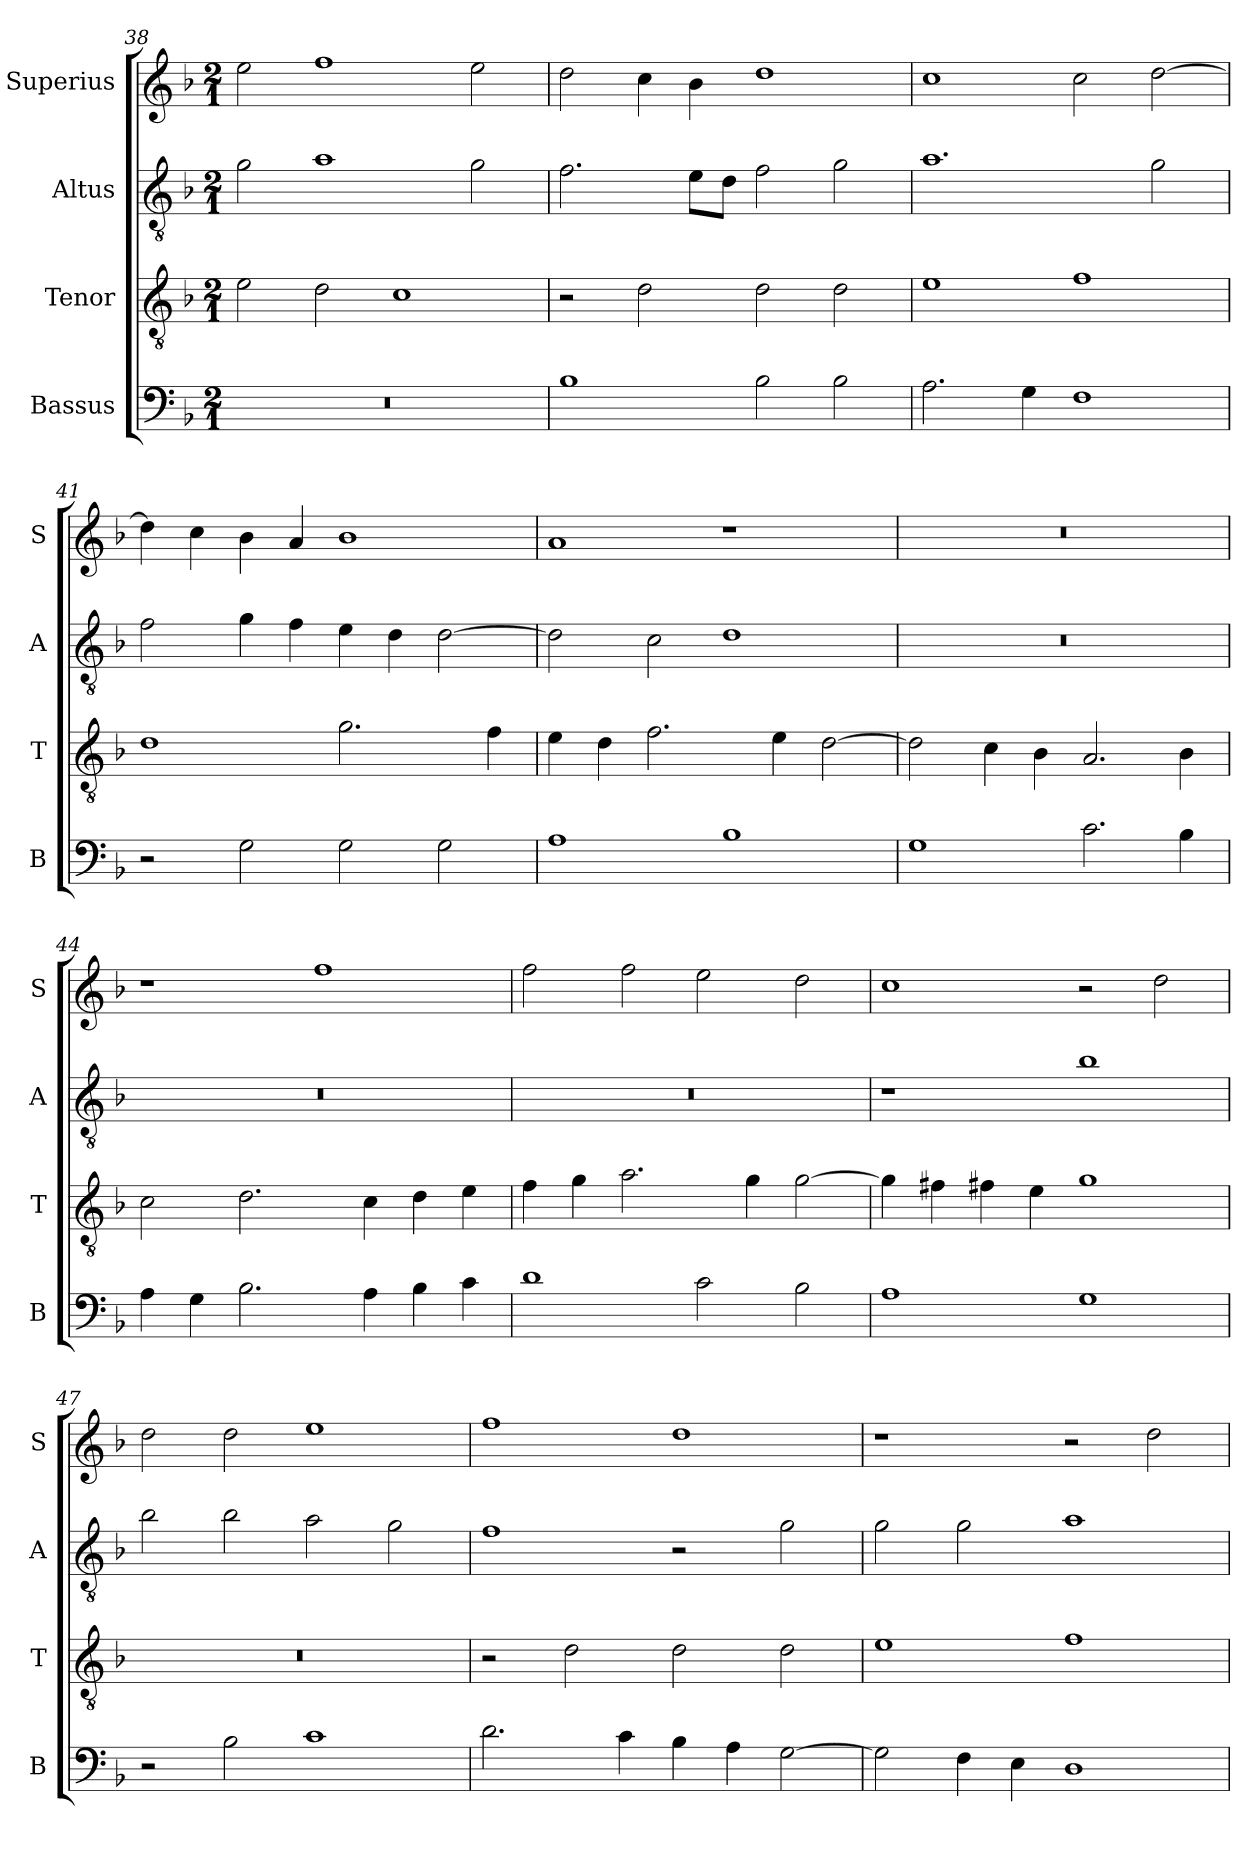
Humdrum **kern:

**kern	**kern	**kern	**kern
*part4	*part3	*part2	*part1
*staff4	*staff3	*staff2	*staff1
*I"Bassus	*I"Tenor	*I"Altus	*I"Superius
*I'B	*I'T	*I'A	*I'S
*clefF4	*clefGv2	*clefGv2	*clefG2
*k[b-]	*k[b-]	*k[b-]	*k[b-]
*d:	*d:	*d:	*d:
*M2/1	*M2/1	*M2/1	*M2/1
=38	=38	=38	=38
0r	2e	2g	2ee
.	2d	1a	1ff
.	1c	.	.
.	.	2g	2ee
=39	=39	=39	=39
1B-	2r	2.f	2dd
.	2d	.	4cc
.	.	8eL	4b-
.	.	8dJ	.
2B-	2d	2f	1dd
2B-	2d	2g	.
=40	=40	=40	=40
2.A	1e	1.a	1cc
4G	.	.	.
1F	1f	.	2cc
.	.	2g	[2dd
=41	=41	=41	=41
2r	1d	2f	4dd]
.	.	.	4cc
2G	.	4g	4b-
.	.	4f	4a
2G	2.g	4e	1b-
.	.	4d	.
2G	.	[2d	.
.	4f	.	.
=42	=42	=42	=42
1A	4e	2d]	1a
.	4d	.	.
.	2.f	2c	.
1B-	.	1d	1r
.	4e	.	.
.	[2d	.	.
=43	=43	=43	=43
1G	2d]	0r	0r
.	4c	.	.
.	4B-	.	.
2.c	2.A	.	.
4B-	4B-	.	.
=44	=44	=44	=44
4A	2c	0r	1r
4G	.	.	.
2.B-	2.d	.	.
.	.	.	1ff
4A	4c	.	.
4B-	4d	.	.
4c	4e	.	.
=45	=45	=45	=45
1d	4f	0r	2ff
.	4g	.	.
.	2.a	.	2ff
2c	.	.	2ee
.	4g	.	.
2B-	[2g	.	2dd
=46	=46	=46	=46
1A	4g]	1r	1cc
.	4f#X	.	.
.	4f#X	.	.
.	4e	.	.
1G	1g	1b-	2r
.	.	.	2dd
=47	=47	=47	=47
2r	0r	2b-	2dd
2B-	.	2b-	2dd
1c	.	2a	1ee
.	.	2g	.
=48	=48	=48	=48
2.d	2r	1f	1ff
.	2d	.	.
4c	.	.	.
4B-	2d	2r	1dd
4A	.	.	.
[2G	2d	2g	.
=49	=49	=49	=49
2G]	1e	2g	1r
4F	.	2g	.
4E	.	.	.
1D	1f	1a	2r
.	.	.	2dd
=	=	=	=
*-	*-	*-	*-
